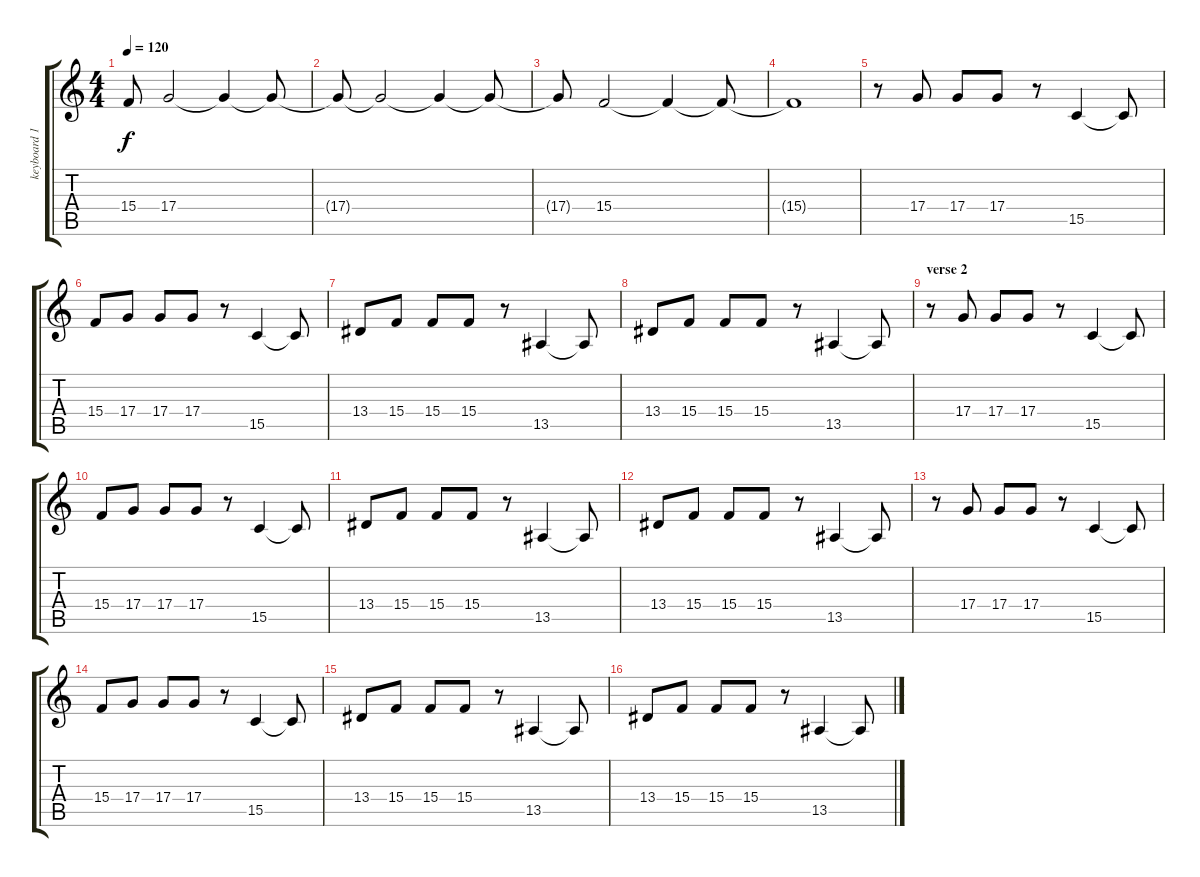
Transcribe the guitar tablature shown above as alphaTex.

\track ("keyboard 1" "keyboard 1") {instrument pad7halo}
\staff {score tabs}
\tuning (E4 B3 G3 D3 A2 E2) {hide}
\ts (4 4)
\tempo 120
\clef g2
\ks c
15.4{t}.8{dy f} 17.4.2 17.4{t}.4 17.4{t}.8 |
17.4{t}.8 17.4{t}.2 17.4{t}.4 17.4{t}.8 |
17.4{t}.8 15.4.2 15.4{t}.4 15.4{t}.8 |
15.4{t}.1 |
r.8{volume 9 instrument pad7halo} 17.4.8 17.4.8 17.4.8 r.8 15.5.4 15.5{t}.8 |
15.4.8 17.4.8 17.4.8 17.4.8 r.8 15.5.4 15.5{t}.8 |
13.4.8 15.4.8 15.4.8 15.4.8 r.8 13.5.4 13.5{t}.8 |
13.4.8 15.4.8 15.4.8 15.4.8 r.8 13.5.4 13.5{t}.8 |
\section ("" "verse 2")
r.8 17.4.8 17.4.8 17.4.8 r.8 15.5.4 15.5{t}.8 |
15.4.8 17.4.8 17.4.8 17.4.8 r.8 15.5.4 15.5{t}.8 |
13.4.8 15.4.8 15.4.8 15.4.8 r.8 13.5.4 13.5{t}.8 |
13.4.8 15.4.8 15.4.8 15.4.8 r.8 13.5.4 13.5{t}.8 |
r.8 17.4.8 17.4.8 17.4.8 r.8 15.5.4 15.5{t}.8 |
15.4.8 17.4.8 17.4.8 17.4.8 r.8 15.5.4 15.5{t}.8 |
13.4.8 15.4.8 15.4.8 15.4.8 r.8 13.5.4 13.5{t}.8 |
13.4.8 15.4.8 15.4.8 15.4.8 r.8 13.5.4 13.5{t}.8
